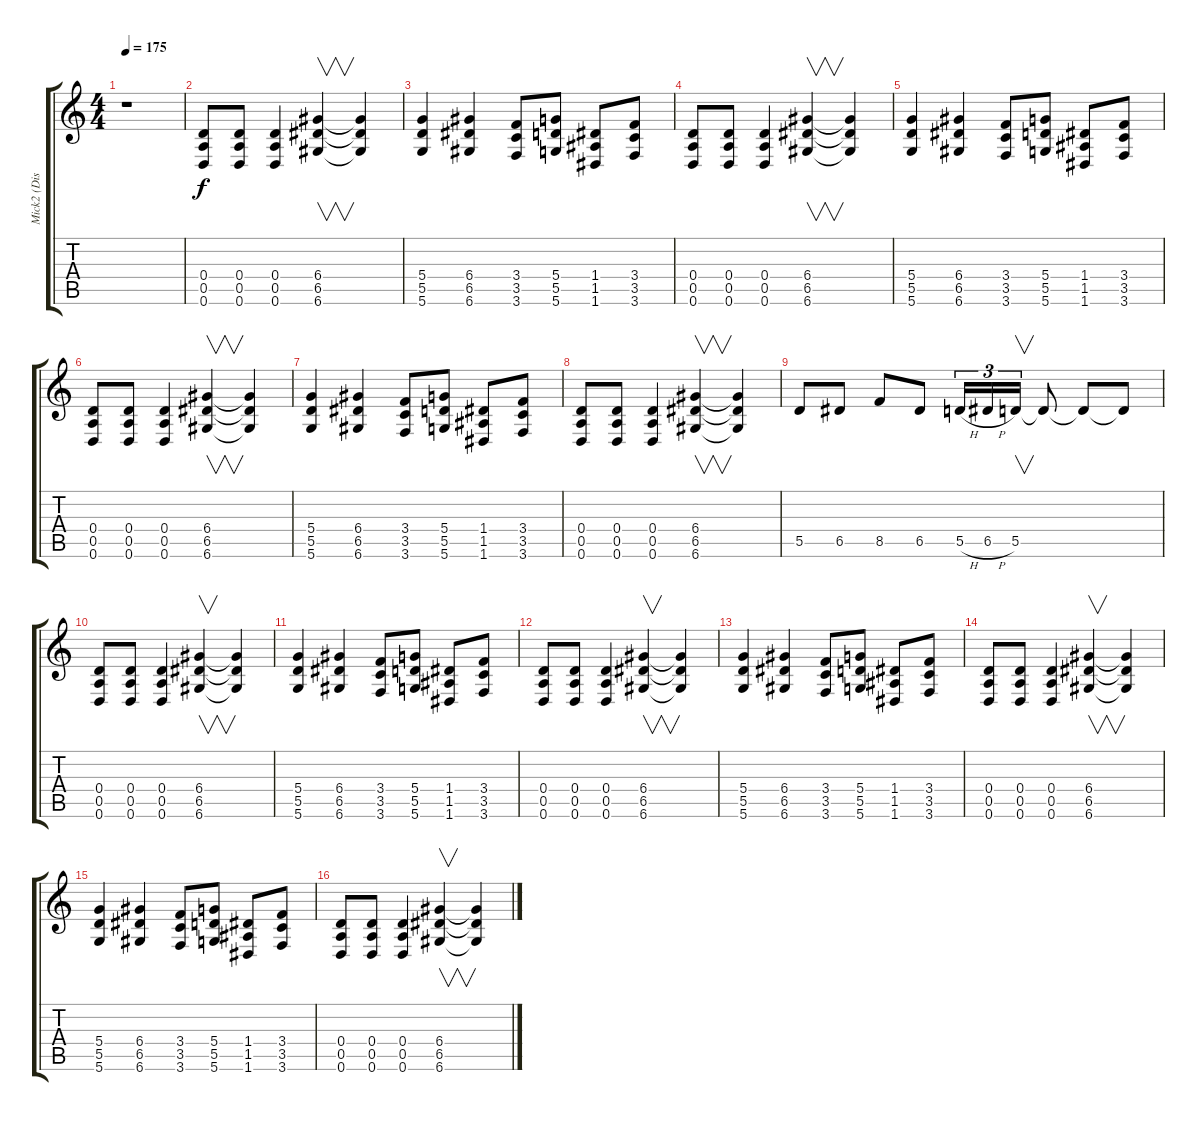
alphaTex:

\track ("Mick2 (Distortion Guitar)" "Mick2 (Dis") {instrument distortionguitar}
\staff {score tabs}
\tuning (E4 B3 G3 D3 A2 D2) {hide}
\ts (4 4)
\tempo 175
\clef g2
\ks c
r.1{dy fff} |
(0.4 0.5 0.6).8{dy f} (0.4 0.5 0.6).8 (0.4 0.5 0.6).4 (6.4 6.5 6.6).4{v} (6.4{t} 6.5{t} 6.6{t}).4 |
(5.4 5.5 5.6).4 (6.4 6.5 6.6).4 (3.4 3.5 3.6).8 (5.4 5.5 5.6).8 (1.4 1.5 1.6).8 (3.4 3.5 3.6).8 |
(0.4 0.5 0.6).8 (0.4 0.5 0.6).8 (0.4 0.5 0.6).4 (6.4 6.5 6.6).4{v} (6.4{t} 6.5{t} 6.6{t}).4 |
(5.4 5.5 5.6).4 (6.4 6.5 6.6).4 (3.4 3.5 3.6).8 (5.4 5.5 5.6).8 (1.4 1.5 1.6).8 (3.4 3.5 3.6).8 |
(0.4 0.5 0.6).8 (0.4 0.5 0.6).8 (0.4 0.5 0.6).4 (6.4 6.5 6.6).4{v} (6.4{t} 6.5{t} 6.6{t}).4 |
(5.4 5.5 5.6).4 (6.4 6.5 6.6).4 (3.4 3.5 3.6).8 (5.4 5.5 5.6).8 (1.4 1.5 1.6).8 (3.4 3.5 3.6).8 |
(0.4 0.5 0.6).8 (0.4 0.5 0.6).8 (0.4 0.5 0.6).4 (6.4 6.5 6.6).4{v} (6.4{t} 6.5{t} 6.6{t}).4 |
5.5.8 6.5.8 8.5.8 6.5.8 5.5{h}.16{tu (3 2)} 6.5{h}.16{tu (3 2)} 5.5.16{v tu (3 2)} 5.5{t}.8 5.5{t}.8 5.5{t}.8 |
(0.4 0.5 0.6).8 (0.4 0.5 0.6).8 (0.4 0.5 0.6).4 (6.4 6.5 6.6).4{v} (6.4{t} 6.5{t} 6.6{t}).4 |
(5.4 5.5 5.6).4 (6.4 6.5 6.6).4 (3.4 3.5 3.6).8 (5.4 5.5 5.6).8 (1.4 1.5 1.6).8 (3.4 3.5 3.6).8 |
(0.4 0.5 0.6).8 (0.4 0.5 0.6).8 (0.4 0.5 0.6).4 (6.4 6.5 6.6).4{v} (6.4{t} 6.5{t} 6.6{t}).4 |
(5.4 5.5 5.6).4 (6.4 6.5 6.6).4 (3.4 3.5 3.6).8 (5.4 5.5 5.6).8 (1.4 1.5 1.6).8 (3.4 3.5 3.6).8 |
(0.4 0.5 0.6).8 (0.4 0.5 0.6).8 (0.4 0.5 0.6).4 (6.4 6.5 6.6).4{v} (6.4{t} 6.5{t} 6.6{t}).4 |
(5.4 5.5 5.6).4 (6.4 6.5 6.6).4 (3.4 3.5 3.6).8 (5.4 5.5 5.6).8 (1.4 1.5 1.6).8 (3.4 3.5 3.6).8 |
(0.4 0.5 0.6).8 (0.4 0.5 0.6).8 (0.4 0.5 0.6).4 (6.4 6.5 6.6).4{v} (6.4{t} 6.5{t} 6.6{t}).4
